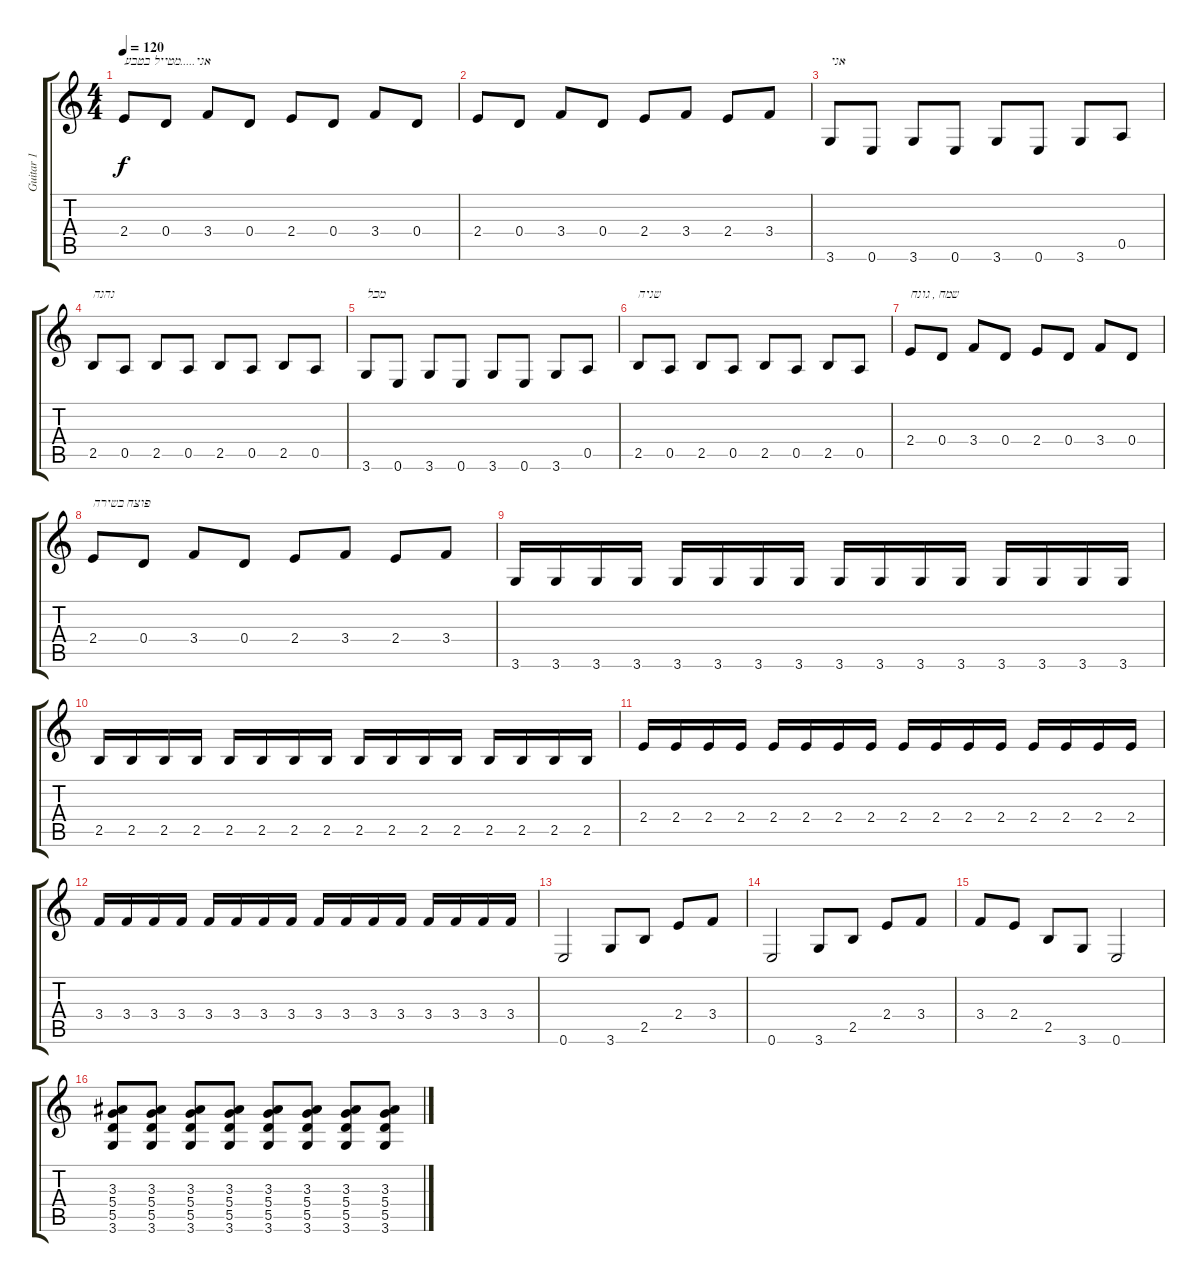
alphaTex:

\track ("Guitar 1" "Guitar 1") {instrument distortionguitar}
\staff {score tabs}
\tuning (E4 B3 G3 D3 A2 E2) {hide}
\ts (4 4)
\tempo 120
\clef g2
\ks c
2.4.8{txt "אני.....מטייל בטבע" dy f} 0.4.8 3.4.8 0.4.8 2.4.8 0.4.8 3.4.8 0.4.8 |
2.4.8 0.4.8 3.4.8 0.4.8 2.4.8 3.4.8 2.4.8 3.4.8 |
3.6.8{txt "אני"} 0.6.8 3.6.8 0.6.8 3.6.8 0.6.8 3.6.8 0.5.8 |
2.5.8{txt "נהנה"} 0.5.8 2.5.8 0.5.8 2.5.8 0.5.8 2.5.8 0.5.8 |
3.6.8{txt "מכל"} 0.6.8 3.6.8 0.6.8 3.6.8 0.6.8 3.6.8 0.5.8 |
2.5.8{txt "שניה"} 0.5.8 2.5.8 0.5.8 2.5.8 0.5.8 2.5.8 0.5.8 |
2.4.8{txt "שמח , גונח"} 0.4.8 3.4.8 0.4.8 2.4.8 0.4.8 3.4.8 0.4.8 |
2.4.8{txt "פוצח בשירה"} 0.4.8 3.4.8 0.4.8 2.4.8 3.4.8 2.4.8 3.4.8 |
3.6.16 3.6.16 3.6.16 3.6.16 3.6.16 3.6.16 3.6.16 3.6.16 3.6.16 3.6.16 3.6.16 3.6.16 3.6.16 3.6.16 3.6.16 3.6.16 |
2.5.16 2.5.16 2.5.16 2.5.16 2.5.16 2.5.16 2.5.16 2.5.16 2.5.16 2.5.16 2.5.16 2.5.16 2.5.16 2.5.16 2.5.16 2.5.16 |
2.4.16 2.4.16 2.4.16 2.4.16 2.4.16 2.4.16 2.4.16 2.4.16 2.4.16 2.4.16 2.4.16 2.4.16 2.4.16 2.4.16 2.4.16 2.4.16 |
3.4.16 3.4.16 3.4.16 3.4.16 3.4.16 3.4.16 3.4.16 3.4.16 3.4.16 3.4.16 3.4.16 3.4.16 3.4.16 3.4.16 3.4.16 3.4.16 |
0.6.2 3.6.8 2.5.8 2.4.8 3.4.8 |
0.6.2 3.6.8 2.5.8 2.4.8 3.4.8 |
3.4.8 2.4.8 2.5.8 3.6.8 0.6.2 |
(3.3 5.4 5.5 3.6).8 (3.3 5.4 5.5 3.6).8 (3.3 5.4 5.5 3.6).8 (3.3 5.4 5.5 3.6).8 (3.3 5.4 5.5 3.6).8 (3.3 5.4 5.5 3.6).8 (3.3 5.4 5.5 3.6).8 (3.3 5.4 5.5 3.6).8
